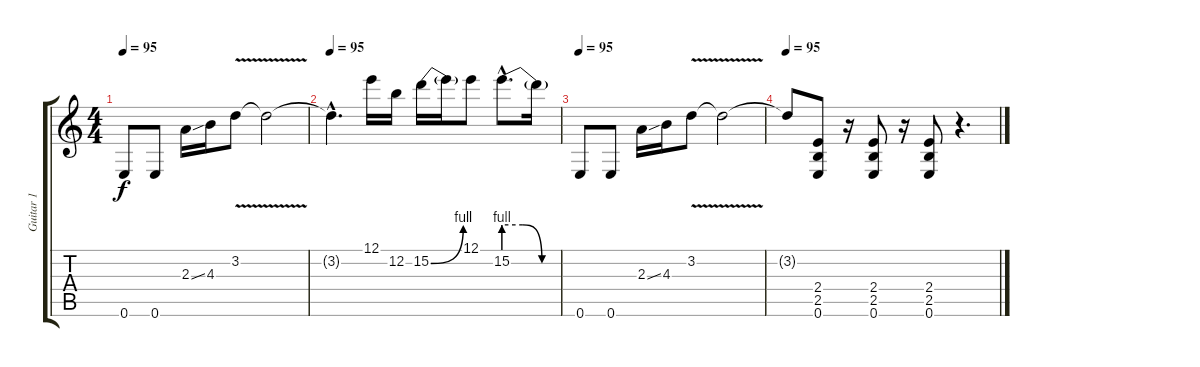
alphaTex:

\track ("Guitar 1" "Guitar 1") {instrument overdrivenguitar}
\staff {score tabs}
\tuning (E4 B3 G3 D3 A2 E2) {hide}
\ts (4 4)
\tempo 95
\clef g2
\ks c
0.6.8{dy f} 0.6.8 2.3{ss}.16 4.3.16 3.2{v}.8 3.2{t}.2 |
\tempo 95
3.2{hac t}.4{d} 12.1.16 12.2.16 15.2{be (bend 0 0 60 4)}.16 15.2{t}.16 12.1.8 15.2{be (custom 0 4 20 4 40 0 60 0) hac}.8{d} 15.2{t}.16 |
\tempo 95
0.6.8 0.6.8 2.3{ss}.16 4.3.16 3.2{v}.8 3.2{t}.2 |
\tempo 95
3.2{t}.8 (2.4 2.5 0.6).8 r.16 (2.4 2.5 0.6).8 r.16 (2.4 2.5 0.6).8 r.4{d}
